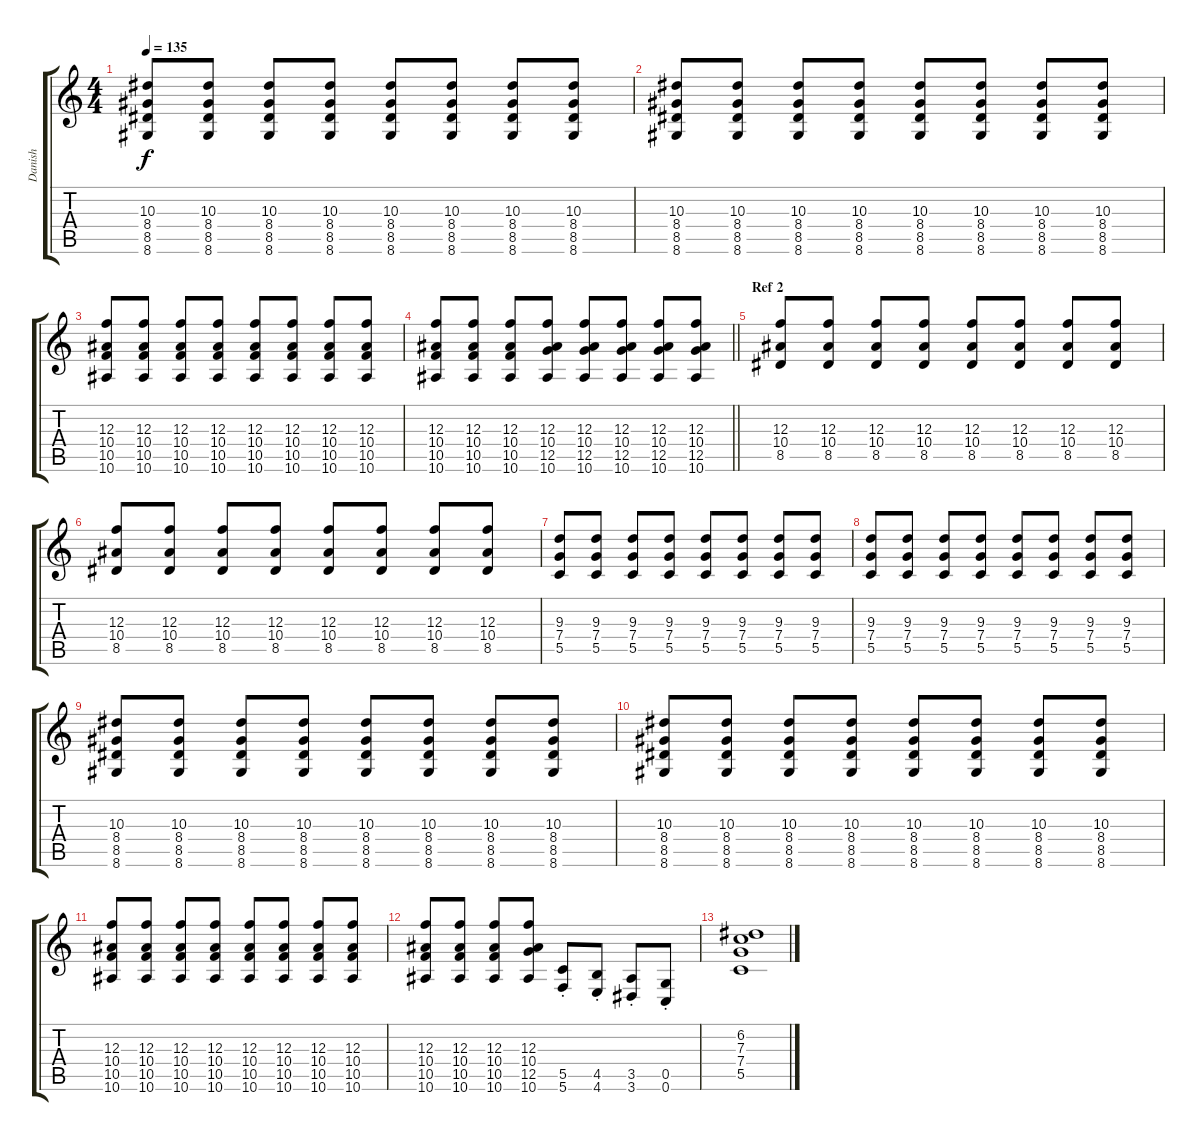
\track ("Danish" "Danish") {instrument distortionguitar}
\staff {score tabs}
\tuning (D4 A3 F3 C3 G2 C2) {hide}
\ts (4 4)
\tempo 135
\clef g2
\ks c
(10.3 8.4 8.5 8.6).8{dy f} (10.3 8.4 8.5 8.6).8 (10.3 8.4 8.5 8.6).8 (10.3 8.4 8.5 8.6).8 (10.3 8.4 8.5 8.6).8 (10.3 8.4 8.5 8.6).8 (10.3 8.4 8.5 8.6).8 (10.3 8.4 8.5 8.6).8 |
(10.3 8.4 8.5 8.6).8 (10.3 8.4 8.5 8.6).8 (10.3 8.4 8.5 8.6).8 (10.3 8.4 8.5 8.6).8 (10.3 8.4 8.5 8.6).8 (10.3 8.4 8.5 8.6).8 (10.3 8.4 8.5 8.6).8 (10.3 8.4 8.5 8.6).8 |
(12.3 10.4 10.5 10.6).8 (12.3 10.4 10.5 10.6).8 (12.3 10.4 10.5 10.6).8 (12.3 10.4 10.5 10.6).8 (12.3 10.4 10.5 10.6).8 (12.3 10.4 10.5 10.6).8 (12.3 10.4 10.5 10.6).8 (12.3 10.4 10.5 10.6).8 |
\barLineRight lightlight
(12.3 10.4 10.5 10.6).8 (12.3 10.4 10.5 10.6).8 (12.3 10.4 10.5 10.6).8 (12.3 10.4 12.5 10.6).8 (12.3 10.4 12.5 10.6).8 (12.3 10.4 12.5 10.6).8 (12.3 10.4 12.5 10.6).8 (12.3 10.4 12.5 10.6).8 |
\section ("" "Ref 2")
(12.3 10.4 8.5).8 (12.3 10.4 8.5).8 (12.3 10.4 8.5).8 (12.3 10.4 8.5).8 (12.3 10.4 8.5).8 (12.3 10.4 8.5).8 (12.3 10.4 8.5).8 (12.3 10.4 8.5).8 |
(12.3 10.4 8.5).8 (12.3 10.4 8.5).8 (12.3 10.4 8.5).8 (12.3 10.4 8.5).8 (12.3 10.4 8.5).8 (12.3 10.4 8.5).8 (12.3 10.4 8.5).8 (12.3 10.4 8.5).8 |
(9.3 7.4 5.5).8 (9.3 7.4 5.5).8 (9.3 7.4 5.5).8 (9.3 7.4 5.5).8 (9.3 7.4 5.5).8 (9.3 7.4 5.5).8 (9.3 7.4 5.5).8 (9.3 7.4 5.5).8 |
(9.3 7.4 5.5).8 (9.3 7.4 5.5).8 (9.3 7.4 5.5).8 (9.3 7.4 5.5).8 (9.3 7.4 5.5).8 (9.3 7.4 5.5).8 (9.3 7.4 5.5).8 (9.3 7.4 5.5).8 |
(10.3 8.4 8.5 8.6).8 (10.3 8.4 8.5 8.6).8 (10.3 8.4 8.5 8.6).8 (10.3 8.4 8.5 8.6).8 (10.3 8.4 8.5 8.6).8 (10.3 8.4 8.5 8.6).8 (10.3 8.4 8.5 8.6).8 (10.3 8.4 8.5 8.6).8 |
(10.3 8.4 8.5 8.6).8 (10.3 8.4 8.5 8.6).8 (10.3 8.4 8.5 8.6).8 (10.3 8.4 8.5 8.6).8 (10.3 8.4 8.5 8.6).8 (10.3 8.4 8.5 8.6).8 (10.3 8.4 8.5 8.6).8 (10.3 8.4 8.5 8.6).8 |
(12.3 10.4 10.5 10.6).8 (12.3 10.4 10.5 10.6).8 (12.3 10.4 10.5 10.6).8 (12.3 10.4 10.5 10.6).8 (12.3 10.4 10.5 10.6).8 (12.3 10.4 10.5 10.6).8 (12.3 10.4 10.5 10.6).8 (12.3 10.4 10.5 10.6).8 |
(12.3 10.4 10.5 10.6).8 (12.3 10.4 10.5 10.6).8 (12.3 10.4 10.5 10.6).8 (12.3 10.4 12.5 10.6).8 (5.5{st} 5.6{st}).8 (4.5{st} 4.6{st}).8 (3.5{st} 3.6{st}).8 (0.5{st} 0.6{st}).8 |
(6.2 7.3 7.4 5.5).1
